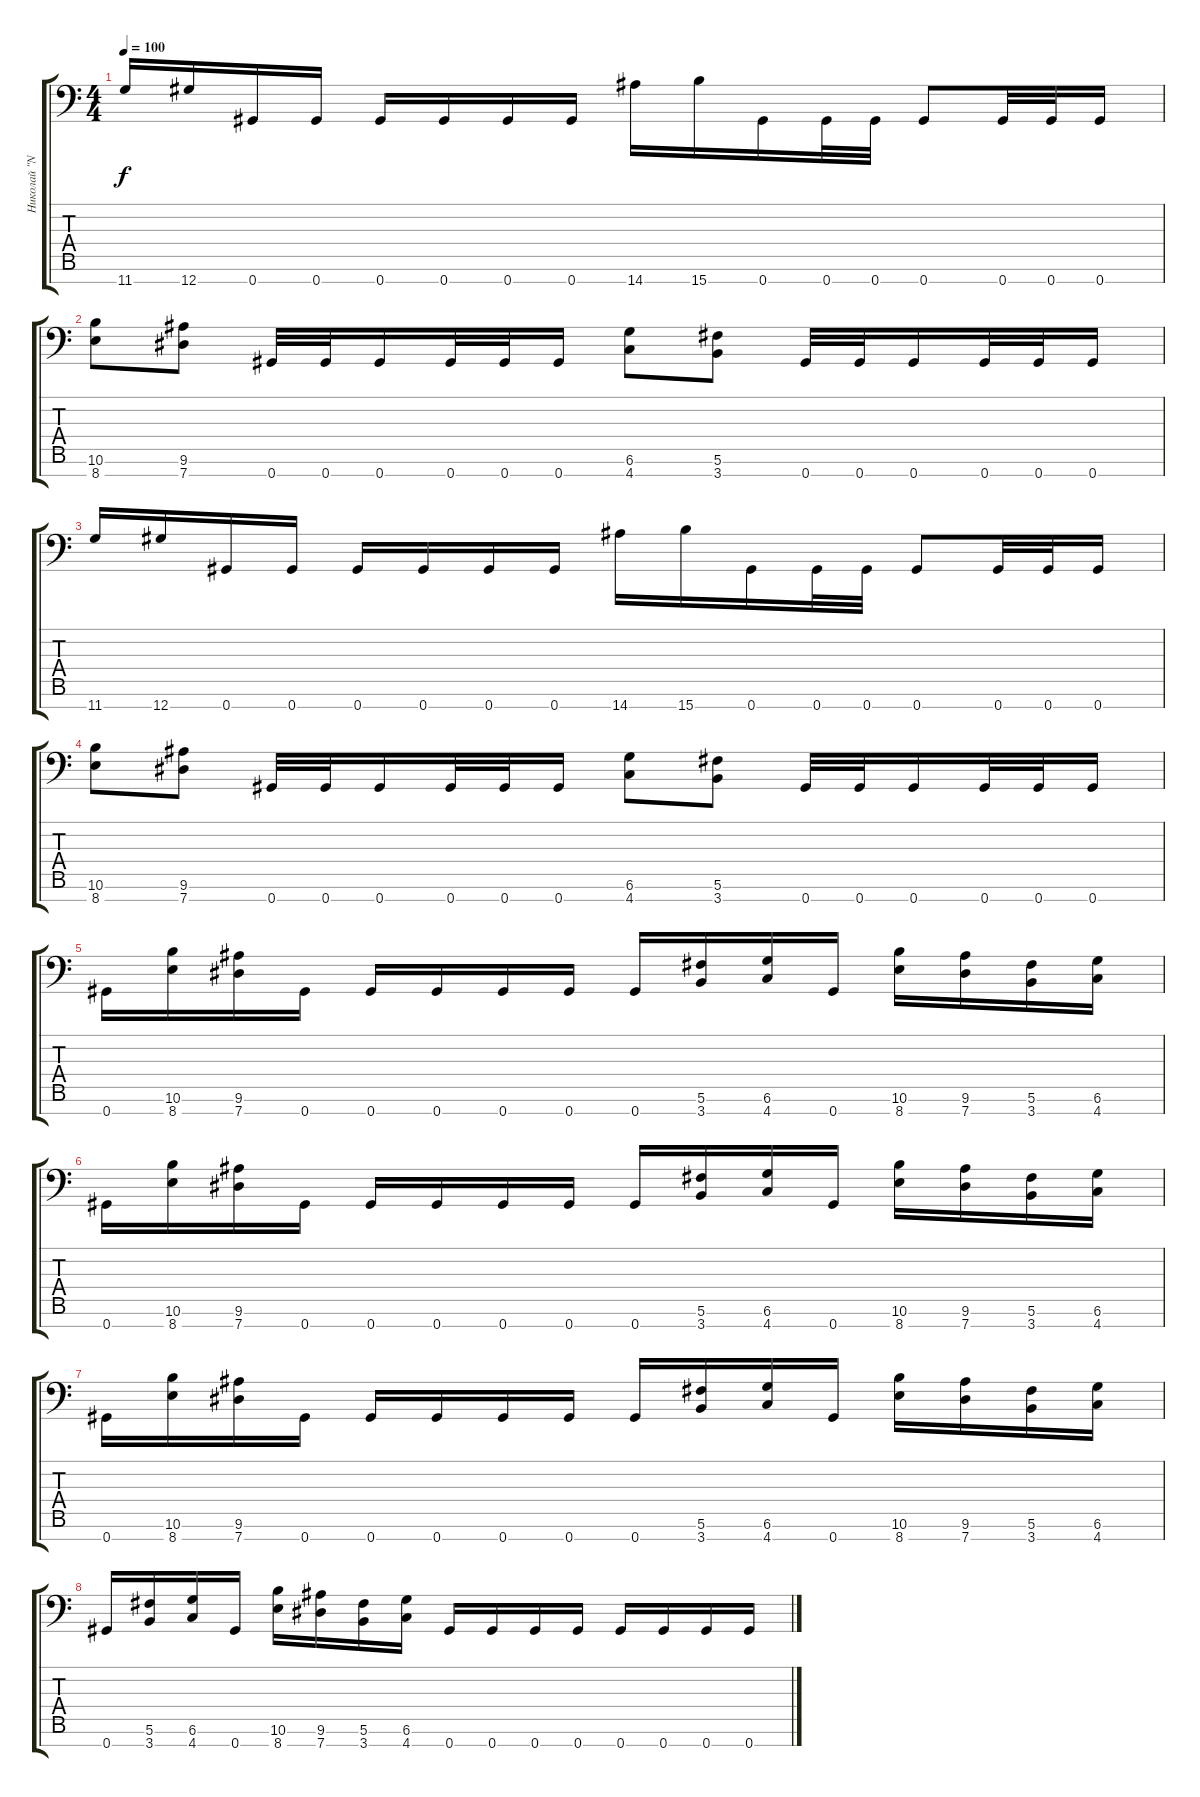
\track ("Николай \"Nick\" Юрьев" "Николай \"N") {instrument overdrivenguitar}
\staff {score tabs}
\tuning (Db4 Ab3 E3 B2 Gb2 Db2 Ab1) {hide}
\ts (4 4)
\tempo 100
\clef f4
\ks c
11.7.16{dy f} 12.7.16 0.7.16 0.7.16 0.7.16 0.7.16 0.7.16 0.7.16 14.7.16 15.7.16 0.7.16 0.7.32 0.7.32 0.7.8 0.7.32 0.7.32 0.7.16 |
(10.6 8.7).8 (9.6 7.7).8 0.7.32 0.7.32 0.7.16 0.7.32 0.7.32 0.7.16 (6.6 4.7).8 (5.6 3.7).8 0.7.32 0.7.32 0.7.16 0.7.32 0.7.32 0.7.16 |
11.7.16 12.7.16 0.7.16 0.7.16 0.7.16 0.7.16 0.7.16 0.7.16 14.7.16 15.7.16 0.7.16 0.7.32 0.7.32 0.7.8 0.7.32 0.7.32 0.7.16 |
(10.6 8.7).8 (9.6 7.7).8 0.7.32 0.7.32 0.7.16 0.7.32 0.7.32 0.7.16 (6.6 4.7).8 (5.6 3.7).8 0.7.32 0.7.32 0.7.16 0.7.32 0.7.32 0.7.16 |
0.7.16 (10.6 8.7).16 (9.6 7.7).16 0.7.16 0.7.16 0.7.16 0.7.16 0.7.16 0.7.16 (5.6 3.7).16 (6.6 4.7).16 0.7.16 (10.6 8.7).16 (9.6 7.7).16 (5.6 3.7).16 (6.6 4.7).16 |
0.7.16 (10.6 8.7).16 (9.6 7.7).16 0.7.16 0.7.16 0.7.16 0.7.16 0.7.16 0.7.16 (5.6 3.7).16 (6.6 4.7).16 0.7.16 (10.6 8.7).16 (9.6 7.7).16 (5.6 3.7).16 (6.6 4.7).16 |
0.7.16 (10.6 8.7).16 (9.6 7.7).16 0.7.16 0.7.16 0.7.16 0.7.16 0.7.16 0.7.16 (5.6 3.7).16 (6.6 4.7).16 0.7.16 (10.6 8.7).16 (9.6 7.7).16 (5.6 3.7).16 (6.6 4.7).16 |
0.7.16 (5.6 3.7).16 (6.6 4.7).16 0.7.16 (10.6 8.7).16 (9.6 7.7).16 (5.6 3.7).16 (6.6 4.7).16 0.7.16 0.7.16 0.7.16 0.7.16 0.7.16 0.7.16 0.7.16 0.7.16
